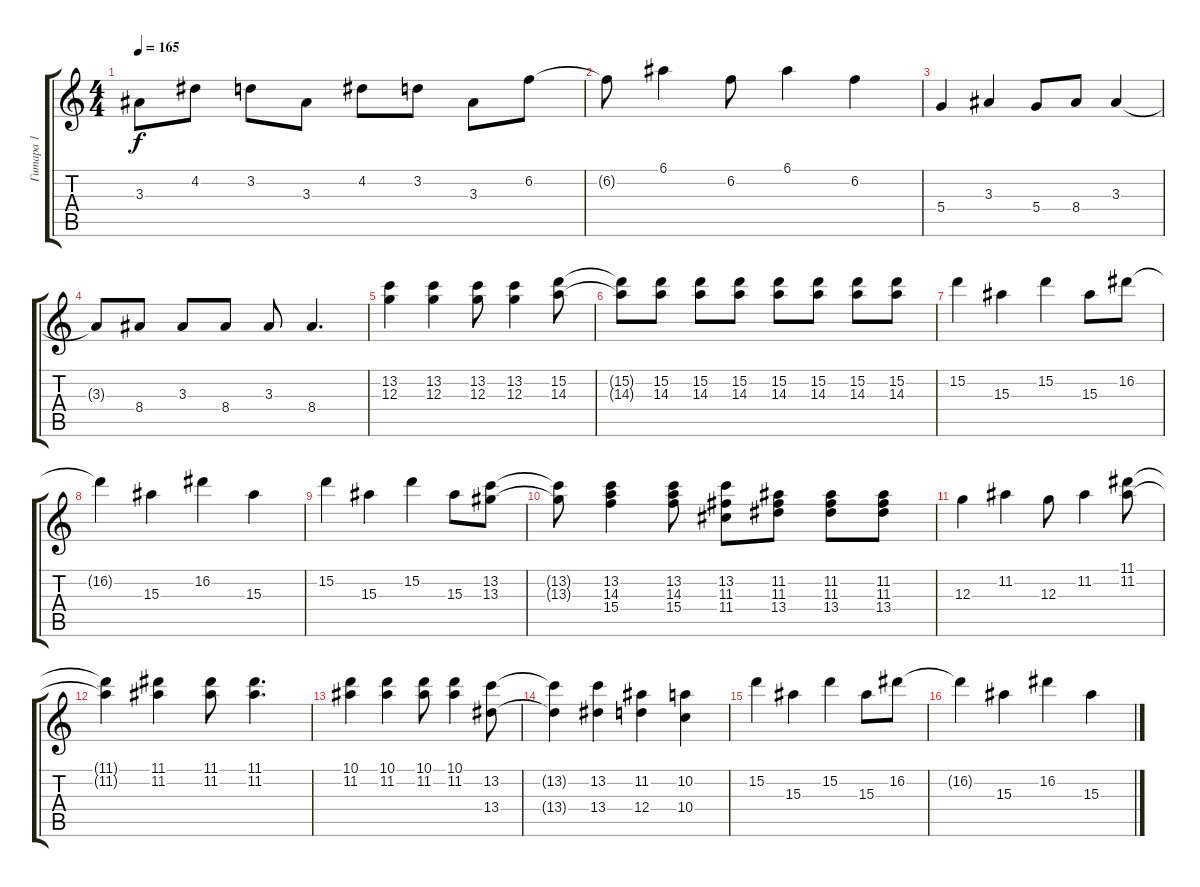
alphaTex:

\track ("Гитара 1" "Гитара 1") {instrument distortionguitar}
\staff {score tabs}
\tuning (E4 B3 G3 D3 A2 E2) {hide}
\ts (4 4)
\tempo 165
\clef g2
\ks c
3.3.8{dy f} 4.2.8 3.2.8 3.3.8 4.2.8 3.2.8 3.3.8 6.2.8 |
6.2{t}.8 6.1.4 6.2.8 6.1.4 6.2.4 |
5.4.4 3.3.4 5.4.8 8.4.8 3.3.4 |
3.3{t}.8 8.4.8 3.3.8 8.4.8 3.3.8 8.4.4{d} |
(13.2 12.3).4 (13.2 12.3).4 (13.2 12.3).8 (13.2 12.3).4 (15.2 14.3).8 |
(15.2{t} 14.3{t}).8 (15.2 14.3).8 (15.2 14.3).8 (15.2 14.3).8 (15.2 14.3).8 (15.2 14.3).8 (15.2 14.3).8 (15.2 14.3).8 |
15.2.4 15.3.4 15.2.4 15.3.8 16.2.8 |
16.2{t}.4 15.3.4 16.2.4 15.3.4 |
15.2.4 15.3.4 15.2.4 15.3.8 (13.2 13.3).8 |
(13.2{t} 13.3{t}).8 (13.2 14.3 15.4).4 (13.2 14.3 15.4).8 (13.2 11.3 11.4).8 (11.2 11.3 13.4).8 (11.2 11.3 13.4).8 (11.2 11.3 13.4).8 |
12.3.4 11.2.4 12.3.8 11.2.4 (11.1 11.2).8 |
(11.1{t} 11.2{t}).4 (11.1 11.2).4 (11.1 11.2).8 (11.1 11.2).4{d} |
(10.1 11.2).4 (10.1 11.2).4 (10.1 11.2).8 (10.1 11.2).4 (13.2 13.4).8 |
(13.2{t} 13.4{t}).4 (13.2 13.4).4 (11.2 12.4).4 (10.2 10.4).4 |
15.2.4 15.3.4 15.2.4 15.3.8 16.2.8 |
16.2{t}.4 15.3.4 16.2.4 15.3.4
